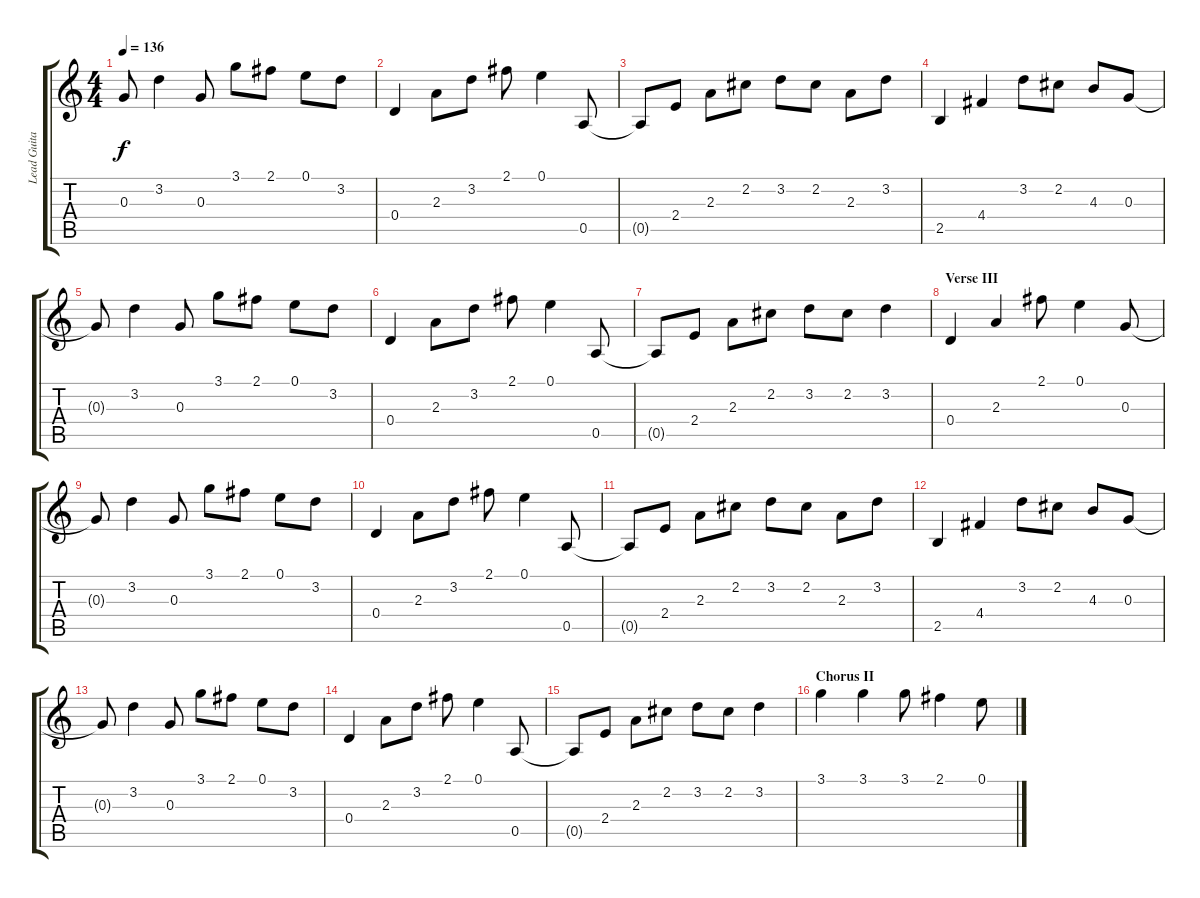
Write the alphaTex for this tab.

\track ("Lead Guitar II" "Lead Guita") {instrument electricguitarjazz}
\staff {score tabs}
\tuning (E4 B3 G3 D3 A2 E2) {hide}
\ts (4 4)
\tempo 136
\clef g2
\ks c
0.3{t}.8{dy f} 3.2.4 0.3.8 3.1.8 2.1.8 0.1.8 3.2.8 |
0.4.4 2.3.8 3.2.8 2.1.8 0.1.4 0.5.8 |
0.5{t}.8 2.4.8 2.3.8 2.2.8 3.2.8 2.2.8 2.3.8 3.2.8 |
2.5.4 4.4.4 3.2.8 2.2.8 4.3.8 0.3.8 |
0.3{t}.8 3.2.4 0.3.8 3.1.8 2.1.8 0.1.8 3.2.8 |
0.4.4 2.3.8 3.2.8 2.1.8 0.1.4 0.5.8 |
0.5{t}.8 2.4.8 2.3.8 2.2.8 3.2.8 2.2.8 3.2.4 |
\section ("" "Verse III")
0.4.4 2.3.4 2.1.8 0.1.4 0.3.8 |
0.3{t}.8 3.2.4 0.3.8 3.1.8 2.1.8 0.1.8 3.2.8 |
0.4.4 2.3.8 3.2.8 2.1.8 0.1.4 0.5.8 |
0.5{t}.8 2.4.8 2.3.8 2.2.8 3.2.8 2.2.8 2.3.8 3.2.8 |
2.5.4 4.4.4 3.2.8 2.2.8 4.3.8 0.3.8 |
0.3{t}.8 3.2.4 0.3.8 3.1.8 2.1.8 0.1.8 3.2.8 |
0.4.4 2.3.8 3.2.8 2.1.8 0.1.4 0.5.8 |
0.5{t}.8 2.4.8 2.3.8 2.2.8 3.2.8 2.2.8 3.2.4 |
\section ("" "Chorus II")
3.1.4 3.1.4 3.1.8 2.1.4 0.1.8
